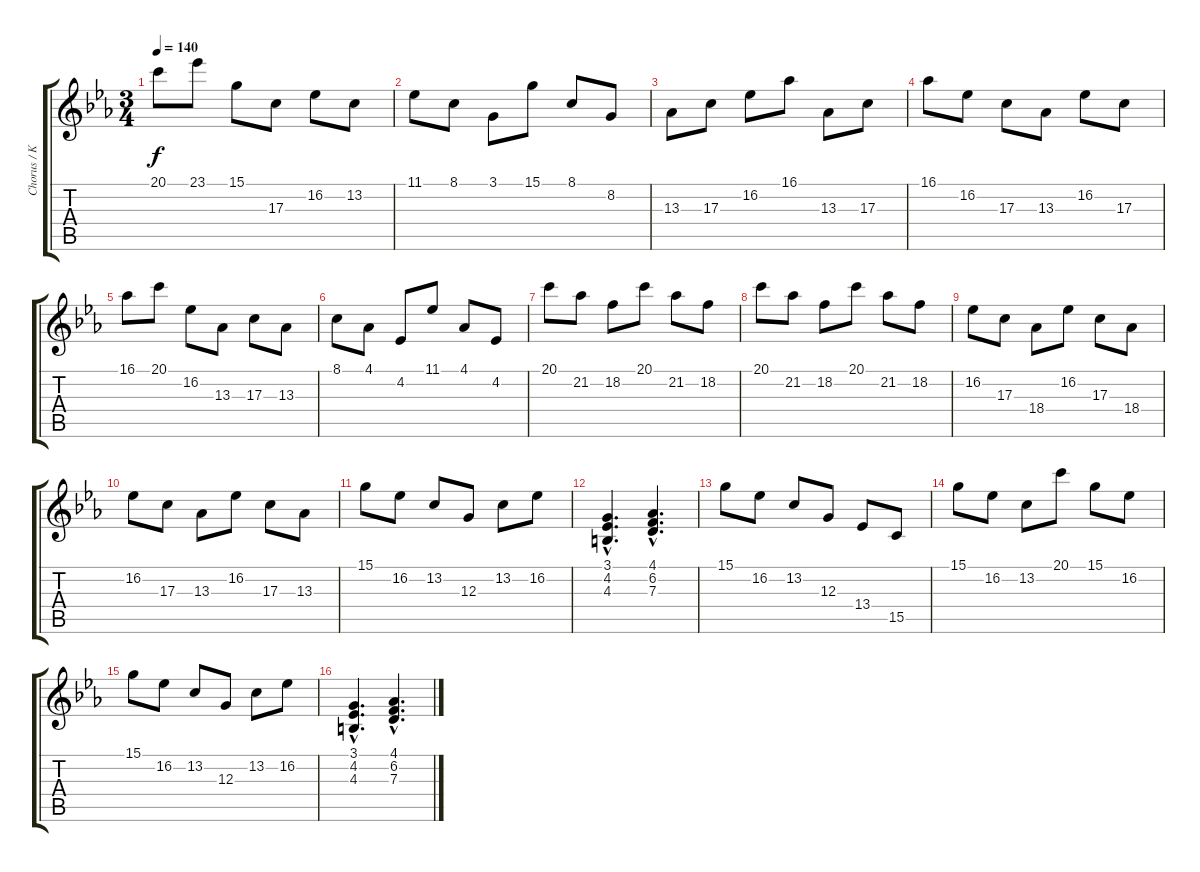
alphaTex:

\track ("Chorus / Keyboard Fills" "Chorus / K") {instrument churchorgan}
\staff {score tabs}
\tuning (E4 B3 G3 D3 A2 E2) {hide}
\ts (3 4)
\tempo 140
\clef g2
\ks cminor
20.1.8{dy f} 23.1.8 15.1.8 17.3.8 16.2.8 13.2.8 |
11.1.8 8.1.8 3.1.8 15.1.8 8.1.8 8.2.8 |
13.3.8 17.3.8 16.2.8 16.1.8 13.3.8 17.3.8 |
16.1.8 16.2.8 17.3.8 13.3.8 16.2.8 17.3.8 |
16.1.8 20.1.8 16.2.8 13.3.8 17.3.8 13.3.8 |
8.1.8 4.1.8 4.2.8 11.1.8 4.1.8 4.2.8 |
20.1.8 21.2.8 18.2.8 20.1.8 21.2.8 18.2.8 |
20.1.8 21.2.8 18.2.8 20.1.8 21.2.8 18.2.8 |
16.2.8 17.3.8 18.4.8 16.2.8 17.3.8 18.4.8 |
16.2.8 17.3.8 13.3.8 16.2.8 17.3.8 13.3.8 |
15.1.8 16.2.8 13.2.8 12.3.8 13.2.8 16.2.8 |
(3.1{hac} 4.2{hac} 4.3{hac}).4{d} (4.1{hac} 6.2{hac} 7.3{hac}).4{d} |
15.1.8 16.2.8 13.2.8 12.3.8 13.4.8 15.5.8 |
15.1.8 16.2.8 13.2.8 20.1.8 15.1.8 16.2.8 |
15.1.8 16.2.8 13.2.8 12.3.8 13.2.8 16.2.8 |
(3.1{hac} 4.2{hac} 4.3{hac}).4{d} (4.1{hac} 6.2{hac} 7.3{hac}).4{d}
